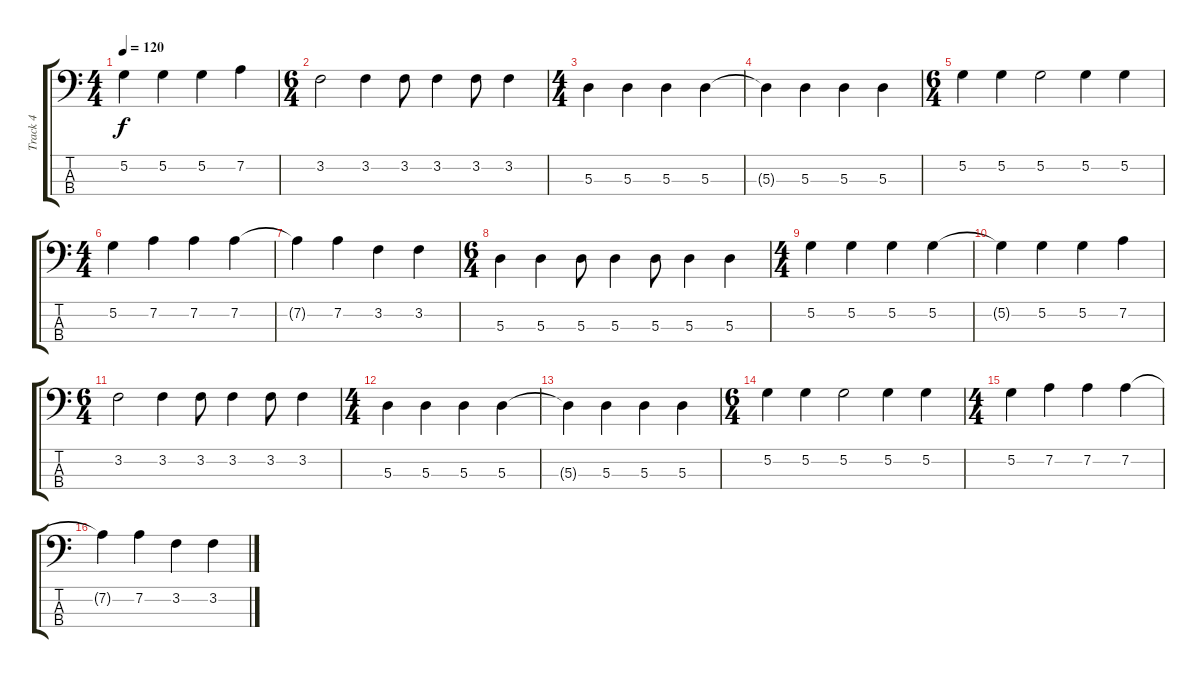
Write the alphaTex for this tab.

\track ("Track 4" "Track 4") {instrument electricbassfinger}
\staff {score tabs}
\tuning (G2 D2 A1 E1) {hide}
\ts (4 4)
\tempo 120
\clef f4
\ks c
5.2{t}.4{dy f} 5.2.4 5.2.4 7.2.4 |
\ts (6 4)
3.2.2 3.2.4 3.2.8 3.2.4 3.2.8 3.2.4 |
\ts (4 4)
5.3.4 5.3.4 5.3.4 5.3.4 |
5.3{t}.4 5.3.4 5.3.4 5.3.4 |
\ts (6 4)
5.2.4 5.2.4 5.2.2 5.2.4 5.2.4 |
\ts (4 4)
5.2.4 7.2.4 7.2.4 7.2.4 |
7.2{t}.4 7.2.4 3.2.4 3.2.4 |
\ts (6 4)
5.3.4 5.3.4 5.3.8 5.3.4 5.3.8 5.3.4 5.3.4 |
\ts (4 4)
5.2.4 5.2.4 5.2.4 5.2.4 |
5.2{t}.4 5.2.4 5.2.4 7.2.4 |
\ts (6 4)
3.2.2 3.2.4 3.2.8 3.2.4 3.2.8 3.2.4 |
\ts (4 4)
5.3.4 5.3.4 5.3.4 5.3.4 |
5.3{t}.4 5.3.4 5.3.4 5.3.4 |
\ts (6 4)
5.2.4 5.2.4 5.2.2 5.2.4 5.2.4 |
\ts (4 4)
5.2.4 7.2.4 7.2.4 7.2.4 |
7.2{t}.4 7.2.4 3.2.4 3.2.4
